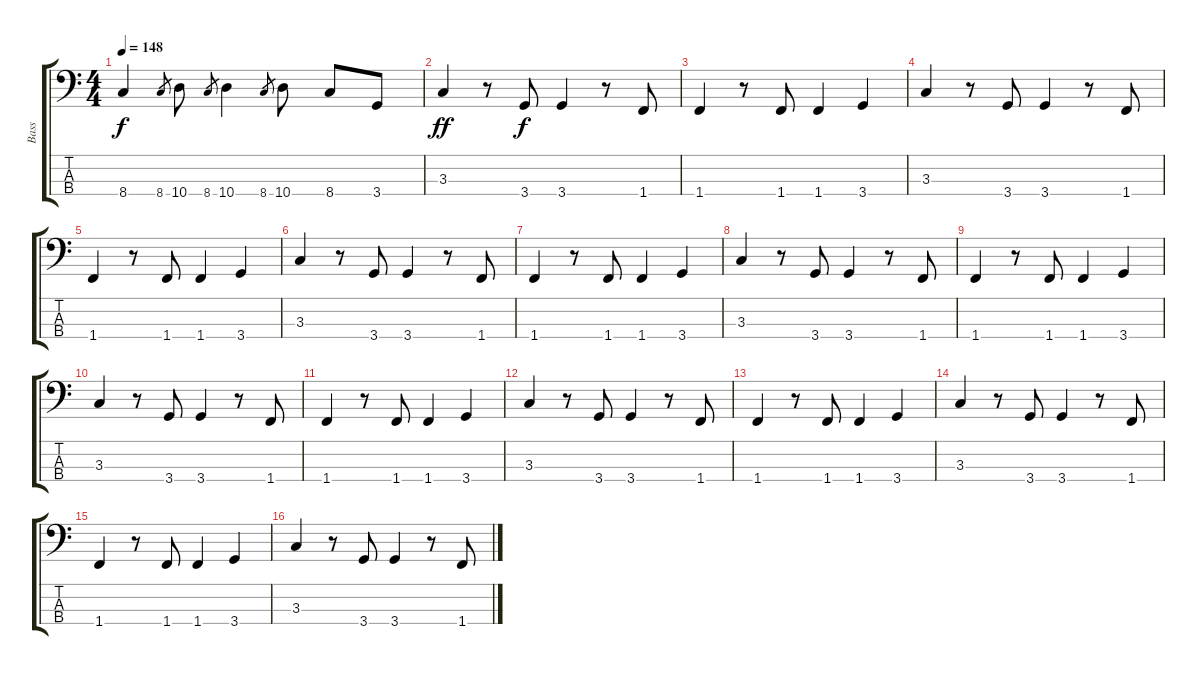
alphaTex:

\track ("Bass" "Bass") {instrument electricbassfinger}
\staff {score tabs}
\tuning (G2 D2 A1 E1) {hide}
\ts (4 4)
\tempo 148
\clef f4
\ks c
8.4{t}.4{dy f} 8.4.8{gr} 10.4.8 8.4.8{gr} 10.4.4 8.4.8{gr} 10.4.8 8.4.8 3.4.8 |
3.3.4{dy ff} r.8 3.4.8{dy f} 3.4.4 r.8 1.4.8 |
1.4.4 r.8 1.4.8 1.4.4 3.4.4 |
3.3.4 r.8 3.4.8 3.4.4 r.8 1.4.8 |
1.4.4 r.8 1.4.8 1.4.4 3.4.4 |
3.3.4 r.8 3.4.8 3.4.4 r.8 1.4.8 |
1.4.4 r.8 1.4.8 1.4.4 3.4.4 |
3.3.4 r.8 3.4.8 3.4.4 r.8 1.4.8 |
1.4.4 r.8 1.4.8 1.4.4 3.4.4 |
3.3.4 r.8 3.4.8 3.4.4 r.8 1.4.8 |
1.4.4 r.8 1.4.8 1.4.4 3.4.4 |
3.3.4 r.8 3.4.8 3.4.4 r.8 1.4.8 |
1.4.4 r.8 1.4.8 1.4.4 3.4.4 |
3.3.4 r.8 3.4.8 3.4.4 r.8 1.4.8 |
1.4.4 r.8 1.4.8 1.4.4 3.4.4 |
3.3.4 r.8 3.4.8 3.4.4 r.8 1.4.8
